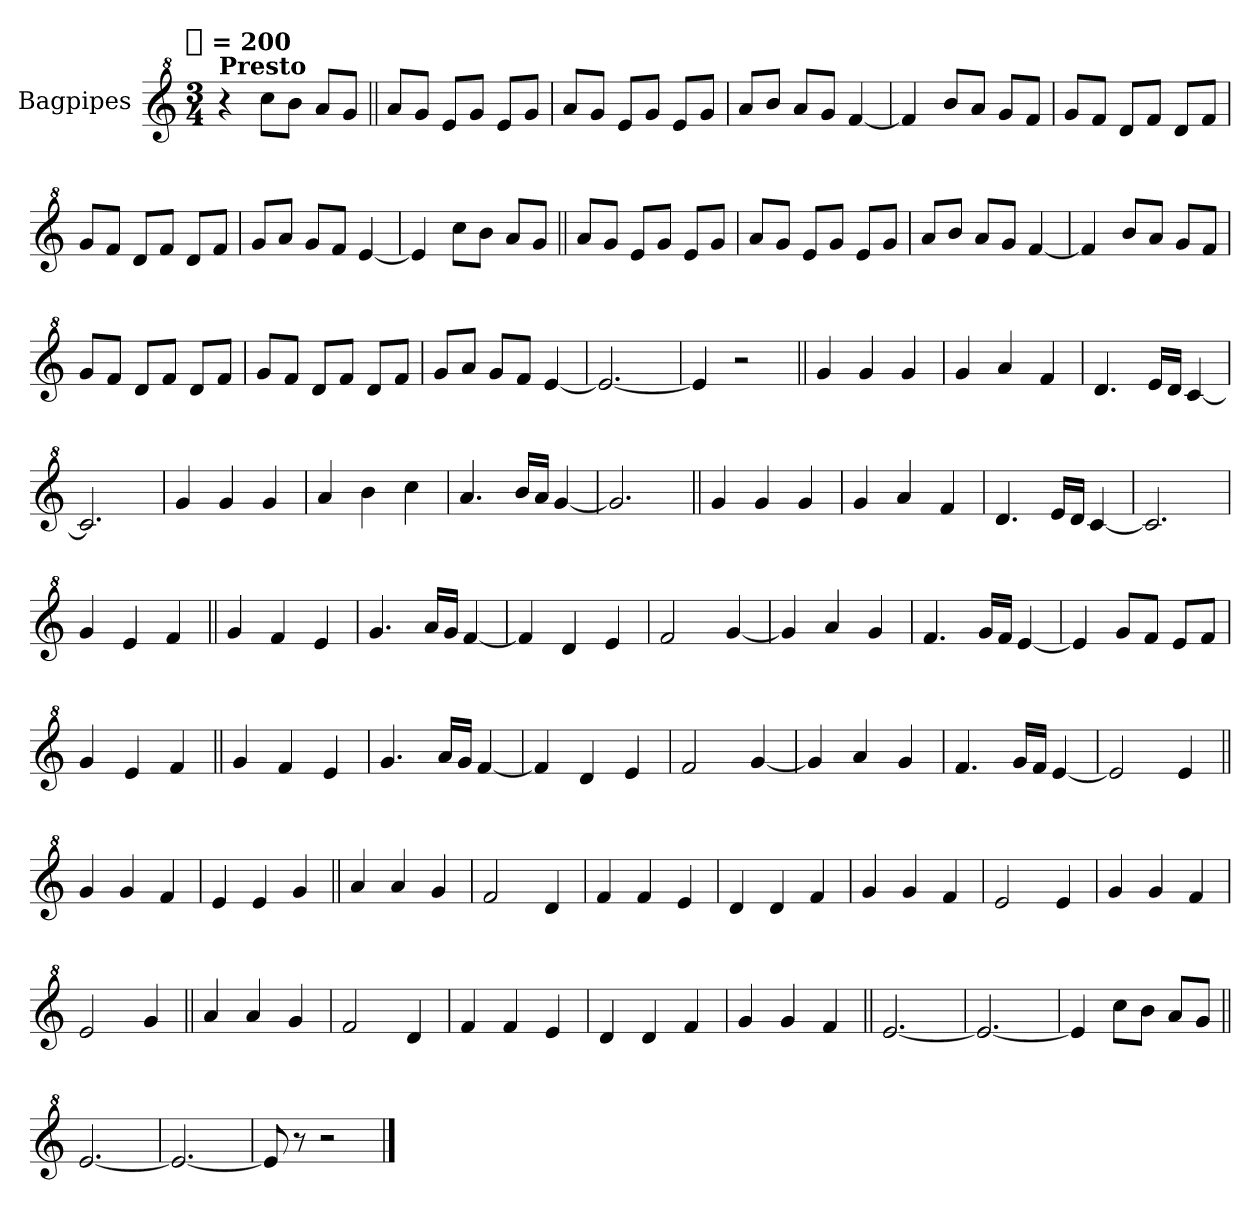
**kern
*part1
*staff1
*I"Bagpipes
*I'Bag
*clefG^2
*k[]
!!LO:TX:omd:t=[quarter] = 200
*M3/4
*MM200
=1
!LO:TX:a:B:t=Presto
4r
8cccL
8bbJ
8aaL
8ggJ
=||
8aaL
8ggJ
8eeL
8ggJ
8eeL
8ggJ
=
8aaL
8ggJ
8eeL
8ggJ
8eeL
8ggJ
=
8aaL
8bbJ
8aaL
8ggJ
[4ff
=
4ff]
8bbL
8aaJ
8ggL
8ffJ
=
8ggL
8ffJ
8ddL
8ffJ
8ddL
8ffJ
=
8ggL
8ffJ
8ddL
8ffJ
8ddL
8ffJ
=
8ggL
8aaJ
8ggL
8ffJ
[4ee
=
4ee]
8cccL
8bbJ
8aaL
8ggJ
=||
8aaL
8ggJ
8eeL
8ggJ
8eeL
8ggJ
=
8aaL
8ggJ
8eeL
8ggJ
8eeL
8ggJ
=
8aaL
8bbJ
8aaL
8ggJ
[4ff
=
4ff]
8bbL
8aaJ
8ggL
8ffJ
=
8ggL
8ffJ
8ddL
8ffJ
8ddL
8ffJ
=
8ggL
8ffJ
8ddL
8ffJ
8ddL
8ffJ
=
8ggL
8aaJ
8ggL
8ffJ
[4ee
=
2.ee_
=
4ee]
2r
=||
4gg
4gg
4gg
=
4gg
4aa
4ff
=
4.dd
16eeLL
16ddJJ
[4cc
=
2.cc]
=
4gg
4gg
4gg
=
4aa
4bb
4ccc
=
4.aa
16bbLL
16aaJJ
[4gg
=
2.gg]
=||
4gg
4gg
4gg
=
4gg
4aa
4ff
=
4.dd
16eeLL
16ddJJ
[4cc
=
2.cc]
=
4gg
4ee
4ff
=||
4gg
4ff
4ee
=
4.gg
16aaLL
16ggJJ
[4ff
=
4ff]
4dd
4ee
=
2ff
[4gg
=
4gg]
4aa
4gg
=
4.ff
16ggLL
16ffJJ
[4ee
=
4ee]
8ggL
8ffJ
8eeL
8ffJ
=
4gg
4ee
4ff
=||
4gg
4ff
4ee
=
4.gg
16aaLL
16ggJJ
[4ff
=
4ff]
4dd
4ee
=
2ff
[4gg
=
4gg]
4aa
4gg
=
4.ff
16ggLL
16ffJJ
[4ee
=
2ee]
4ee
=||
4gg
4gg
4ff
=
4ee
4ee
4gg
=||
4aa
4aa
4gg
=
2ff
4dd
=
4ff
4ff
4ee
=
4dd
4dd
4ff
=
4gg
4gg
4ff
=
2ee
4ee
=
4gg
4gg
4ff
=
2ee
4gg
=||
4aa
4aa
4gg
=
2ff
4dd
=
4ff
4ff
4ee
=
4dd
4dd
4ff
=
4gg
4gg
4ff
=||
[2.ee
=
2.ee_
=
4ee]
8cccL
8bbJ
8aaL
8ggJ
=||
[2.ee
=
2.ee_
=
8ee]
8r
2r
==
*-
